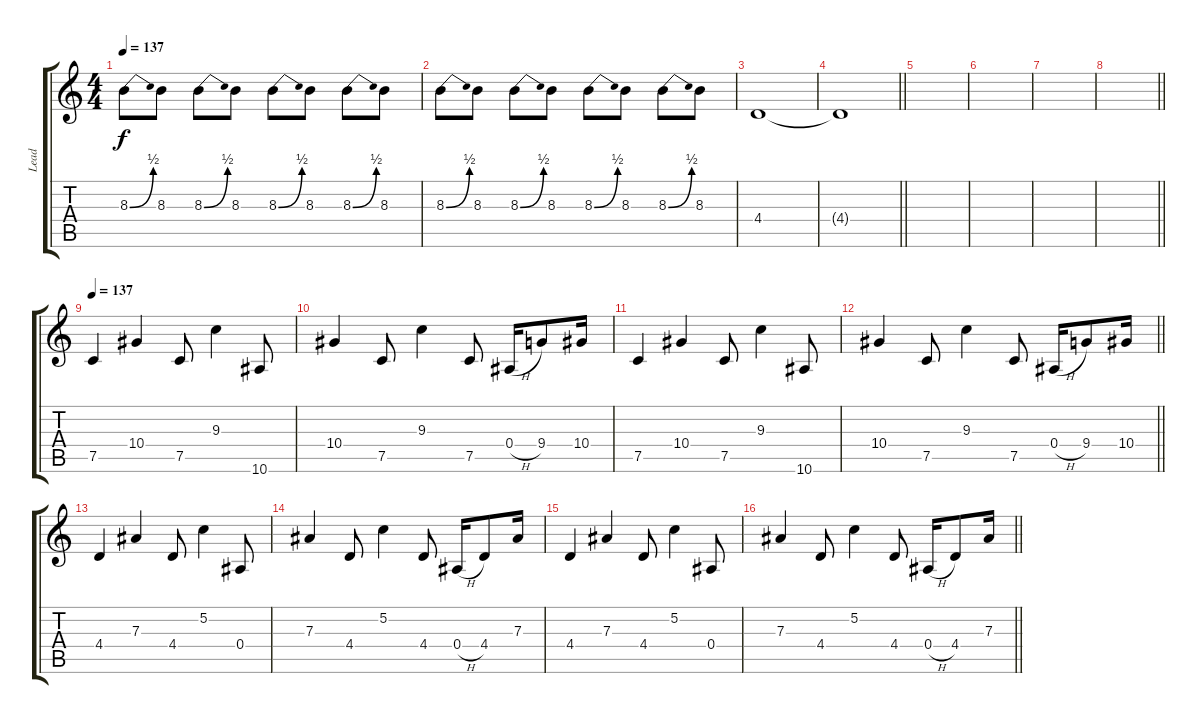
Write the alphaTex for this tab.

\track ("Lead" "Lead") {instrument distortionguitar}
\staff {score tabs}
\tuning (C4 G3 Eb3 Bb2 F2 C2) {hide}
\ts (4 4)
\tempo 137
\clef g2
\ks c
8.3{be (bend 0 0 60 2)}.8{dy f} 8.3.8 8.3{be (bend 0 0 60 2)}.8 8.3.8 8.3{be (bend 0 0 60 2)}.8 8.3.8 8.3{be (bend 0 0 60 2)}.8 8.3.8 |
8.3{be (bend 0 0 60 2)}.8 8.3.8 8.3{be (bend 0 0 60 2)}.8 8.3.8 8.3{be (bend 0 0 60 2)}.8 8.3.8 8.3{be (bend 0 0 60 2)}.8 8.3.8 |
4.4.1 |
\barLineRight lightlight
4.4{t}.1 |
\section ("" "")
|
|
|
\barLineRight lightlight
|
\section ("" "")
\tempo 137
7.5.4{volume 15 instrument electricguitarjazz} 10.4.4 7.5.8 9.3.4 10.6.8 |
10.4.4 7.5.8 9.3.4 7.5.8 0.4{h}.16 9.4.8 10.4.16 |
7.5.4 10.4.4 7.5.8 9.3.4 10.6.8 |
\barLineRight lightlight
10.4.4 7.5.8 9.3.4 7.5.8 0.4{h}.16 9.4.8 10.4.16 |
4.4.4 7.3.4 4.4.8 5.2.4 0.4.8 |
7.3.4 4.4.8 5.2.4 4.4.8 0.4{h}.16 4.4.8 7.3.16 |
4.4.4 7.3.4 4.4.8 5.2.4 0.4.8 |
\barLineRight lightlight
7.3.4 4.4.8 5.2.4 4.4.8 0.4{h}.16 4.4.8 7.3.16
